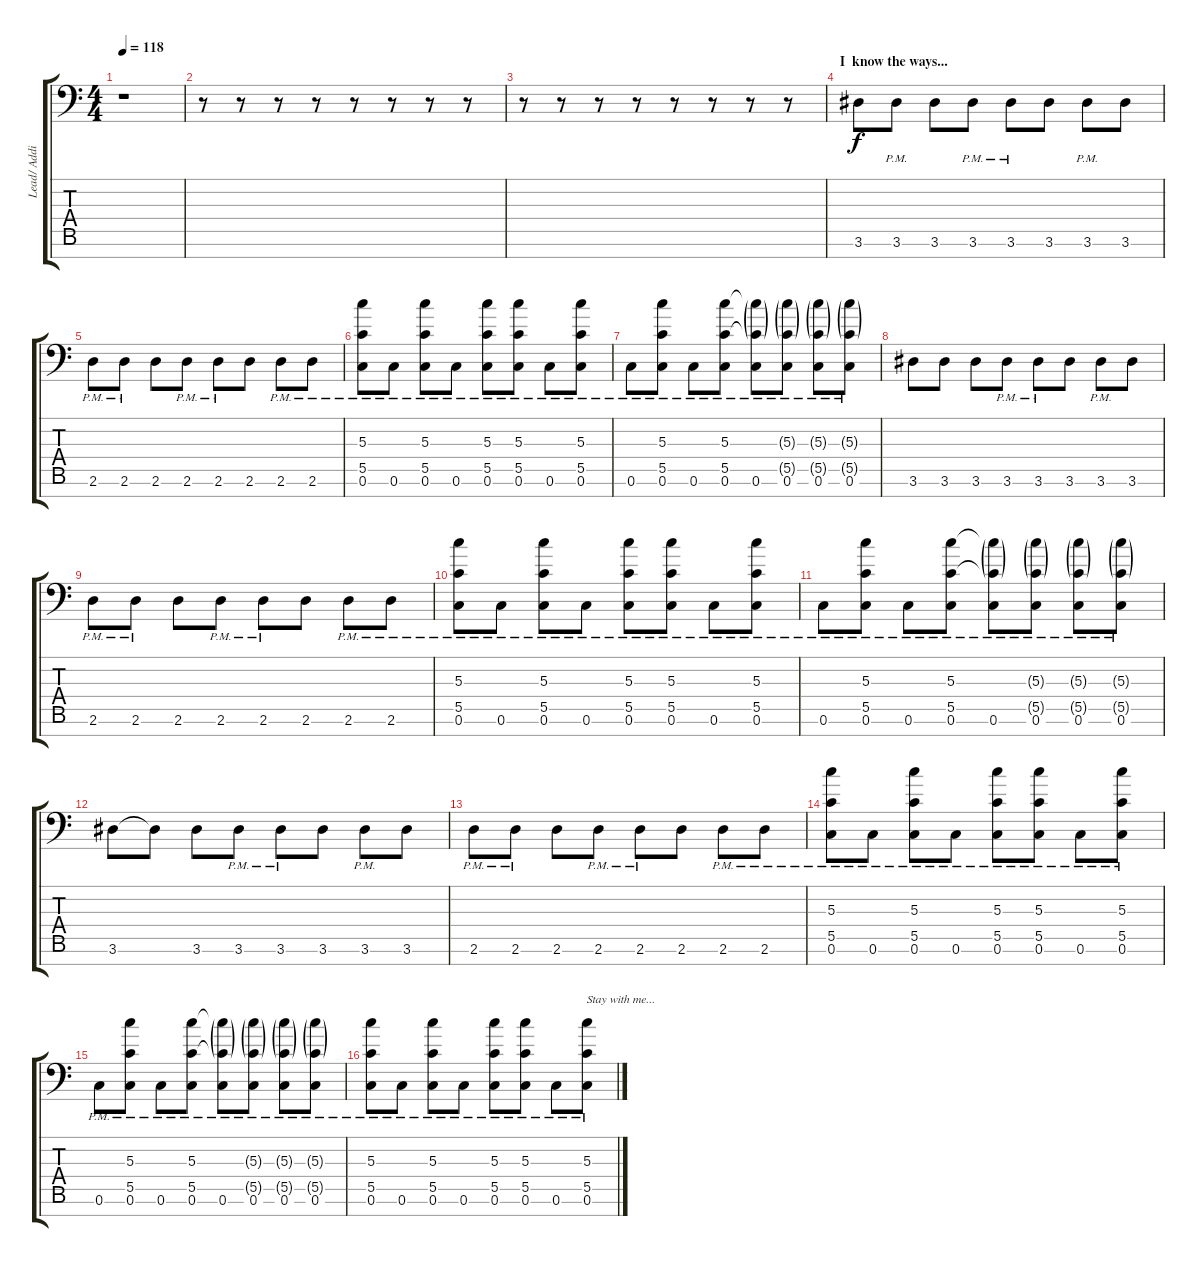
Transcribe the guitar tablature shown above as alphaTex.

\track ("Lead/ Additional" "Lead/ Addi") {instrument overdrivenguitar}
\staff {score tabs}
\tuning (E4 C4 G3 C3 G2 C2 G1) {hide}
\ts (4 4)
\tempo 118
\clef f4
\ks c
r.1{dy mf} |
r.8 r.8 r.8 r.8 r.8 r.8 r.8 r.8 |
r.8 r.8 r.8 r.8 r.8 r.8 r.8 r.8 |
\section ("" "I  know the ways...")
3.6.8{dy f} 3.6{pm}.8 3.6.8 3.6{pm}.8 3.6{pm}.8 3.6.8 3.6{pm}.8 3.6.8 |
2.6{pm}.8 2.6{pm}.8 2.6.8 2.6{pm}.8 2.6{pm}.8 2.6.8 2.6{pm}.8 2.6{pm}.8 |
(5.3 5.5 0.6{pm}).8 0.6{pm}.8 (5.3 5.5 0.6{pm}).8 0.6{pm}.8 (5.3 5.5 0.6{pm}).8 (5.3 5.5 0.6{pm}).8 0.6{pm}.8 (5.3 5.5 0.6{pm}).8 |
0.6{pm}.8 (5.3 5.5 0.6{pm}).8 0.6{pm}.8 (5.3 5.5 0.6{pm}).8 (5.3{g t} 5.5{g t} 0.6{pm}).8 (5.3{g} 5.5{g} 0.6{pm}).8 (5.3{g} 5.5{g} 0.6{pm}).8 (5.3{g} 5.5{g} 0.6{pm}).8 |
3.6.8 3.6.8 3.6.8 3.6{pm}.8 3.6{pm}.8 3.6.8 3.6{pm}.8 3.6.8 |
2.6{pm}.8 2.6{pm}.8 2.6.8 2.6{pm}.8 2.6{pm}.8 2.6.8 2.6{pm}.8 2.6{pm}.8 |
(5.3 5.5 0.6{pm}).8 0.6{pm}.8 (5.3 5.5 0.6{pm}).8 0.6{pm}.8 (5.3 5.5 0.6{pm}).8 (5.3 5.5 0.6{pm}).8 0.6{pm}.8 (5.3 5.5 0.6{pm}).8 |
0.6{pm}.8 (5.3 5.5 0.6{pm}).8 0.6{pm}.8 (5.3 5.5 0.6{pm}).8 (5.3{g t} 5.5{g t} 0.6{pm}).8 (5.3{g} 5.5{g} 0.6{pm}).8 (5.3{g} 5.5{g} 0.6{pm}).8 (5.3{g} 5.5{g} 0.6{pm}).8 |
3.6.8 3.6{t}.8 3.6.8 3.6{pm}.8 3.6{pm}.8 3.6.8 3.6{pm}.8 3.6.8 |
2.6{pm}.8 2.6{pm}.8 2.6.8 2.6{pm}.8 2.6{pm}.8 2.6.8 2.6{pm}.8 2.6{pm}.8 |
(5.3 5.5 0.6{pm}).8 0.6{pm}.8 (5.3 5.5 0.6{pm}).8 0.6{pm}.8 (5.3 5.5 0.6{pm}).8 (5.3 5.5 0.6{pm}).8 0.6{pm}.8 (5.3 5.5 0.6{pm}).8 |
0.6{pm}.8 (5.3 5.5 0.6{pm}).8 0.6{pm}.8 (5.3 5.5 0.6{pm}).8 (5.3{g t} 5.5{g t} 0.6{pm}).8 (5.3{g} 5.5{g} 0.6{pm}).8 (5.3{g} 5.5{g} 0.6{pm}).8 (5.3{g} 5.5{g} 0.6{pm}).8 |
(5.3 5.5 0.6{pm}).8 0.6{pm}.8 (5.3 5.5 0.6{pm}).8 0.6{pm}.8 (5.3 5.5 0.6{pm}).8 (5.3 5.5 0.6{pm}).8 0.6{pm}.8 (5.3 5.5 0.6{pm}).8{txt "Stay with me..."}
